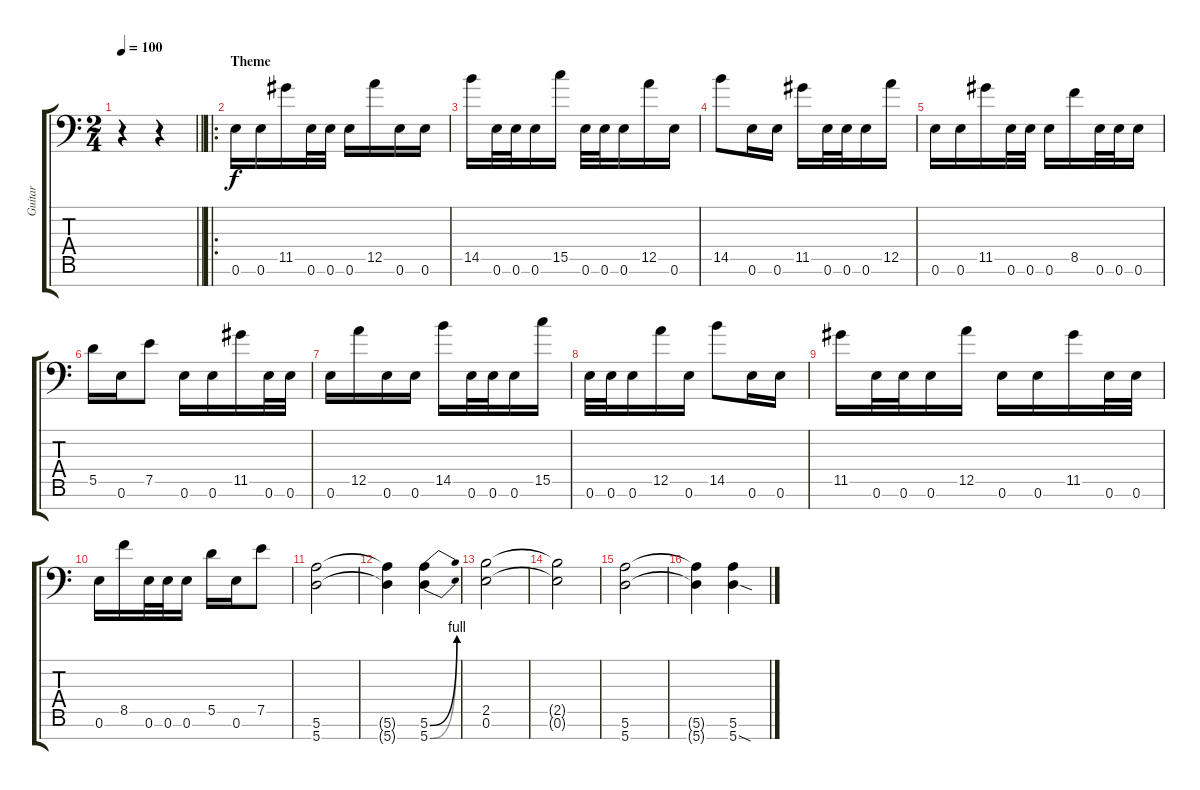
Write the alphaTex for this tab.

\track ("Guitar" "Guitar") {instrument distortionguitar}
\staff {score tabs}
\tuning (E4 B3 G3 D3 A2 E2 A1) {hide}
\ts (2 4)
\tempo 100
\clef f4
\barLineRight lightlight
\ks c
r.4{dy f instrument distortionguitar} r.4 |
\ro
\section ("" "Theme")
0.6.16 0.6.16 11.5.16 0.6.32 0.6.32 0.6.16 12.5.16 0.6.16 0.6.16 |
14.5.16 0.6.32 0.6.32 0.6.16 15.5.16 0.6.32 0.6.32 0.6.16 12.5.16 0.6.16 |
14.5.8 0.6.16 0.6.16 11.5.16 0.6.32 0.6.32 0.6.16 12.5.16 |
0.6.16 0.6.16 11.5.16 0.6.32 0.6.32 0.6.16 8.5.16 0.6.32 0.6.32 0.6.16 |
5.5.16 0.6.16 7.5.8 0.6.16 0.6.16 11.5.16 0.6.32 0.6.32 |
0.6.16 12.5.16 0.6.16 0.6.16 14.5.16 0.6.32 0.6.32 0.6.16 15.5.16 |
0.6.32 0.6.32 0.6.16 12.5.16 0.6.16 14.5.8 0.6.16 0.6.16 |
11.5.16 0.6.32 0.6.32 0.6.16 12.5.16 0.6.16 0.6.16 11.5.16 0.6.32 0.6.32 |
0.6.16 8.5.16 0.6.32 0.6.32 0.6.16 5.5.16 0.6.16 7.5.8 |
(5.6 5.7).2 |
(5.6{t} 5.7{t}).4 (5.6{be (bend 0 0 60 4)} 5.7{be (bend 0 0 60 4)}).4 |
(2.5 0.6).2 |
(2.5{t} 0.6{t}).2 |
(5.6 5.7).2 |
(5.6{t} 5.7{t}).4 (5.6{ss} 5.7{sod}).4
